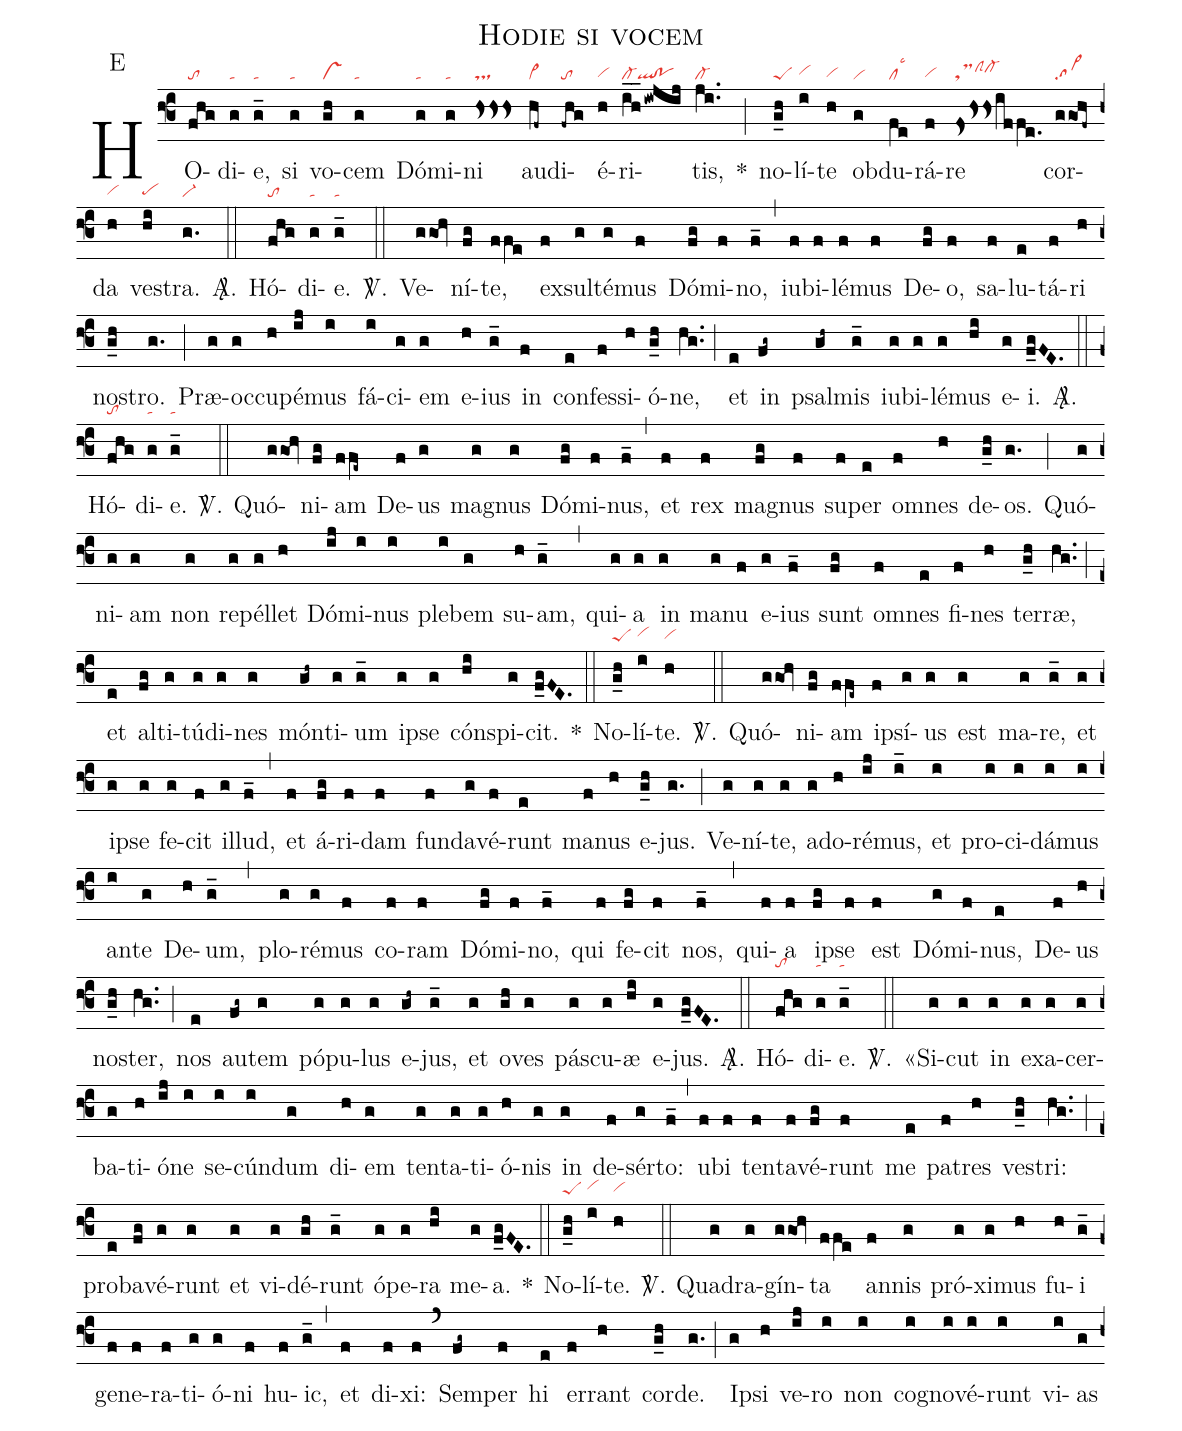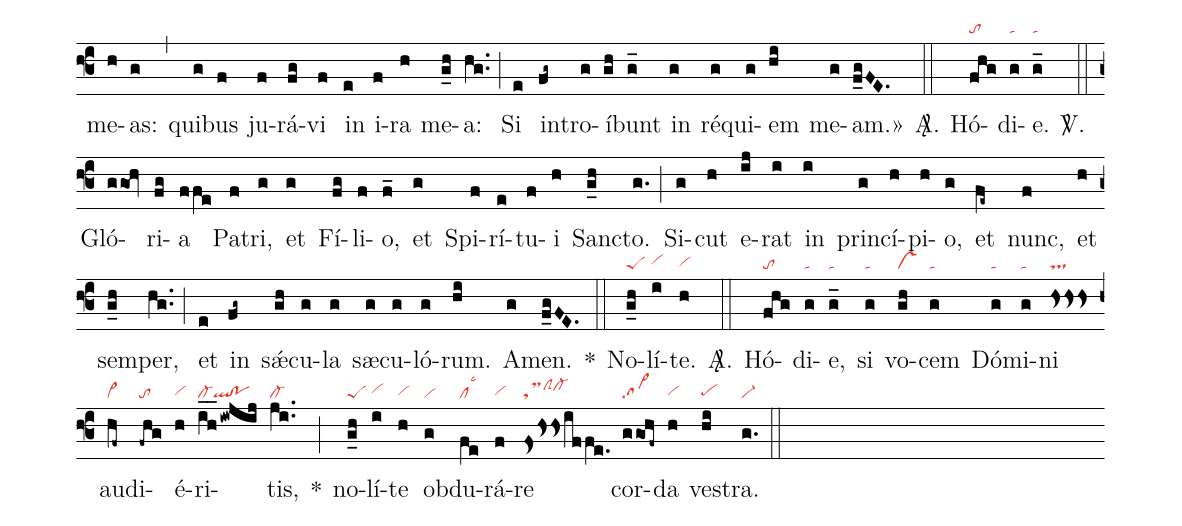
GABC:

name: Hodie si vocem;
annotation: E;
nabc-lines: 1;
%%
(f3)
HO(fhg|to)di(g|ta)e,(g_|ta) si(g|ta) vo(gh|vs)cem(g|ta) Dó(g|ta)mi(g|ta)ni(hs<hs<hs<|ts) au(hf~|vi>)di(-fhg|to)é(h|vihg)ri(i_h_iwjij|cl-ql!po)tis,(ji..|cl-) *(;)
no(g_h|peS)lí(i|vihh)te(h|vihg) ob(g|vi)du(fe|cllsc3)rá(f|vihg)re(fs<hs<hs<iffe.|tsMclShicl-hi) cor(ggohf~|sa>)da(h|vihg) ve(hi|pehg)stra.(g.|vi-) <sp>A/</sp>.(::)

Hó(fhg|to)di(g|ta)e.(g_|ta) <sp>V/</sp>.(::)

Ve(g/goh)ní(fg)te,(f/fe) ex(f)sul(g)té(g)mus(f) Dó(fg)mi(f)no,(f_) (,)
iu(f)bi(f)lé(f)mus(f) De(fg)o,(f) sa(f)lu(e)tá(f)ri(h) no(g_h)stro.(g.) (;)
Præ(g)oc(g)cu(h)pé(ij)mus(i) fá(i)ci(g)em(g) e(h)ius(g_) in(f) con(e)fes(f)si(h)ó(g_h)ne,(hg..) (;)
et(e) in(fg~) psal(gh~)mis(g_) iu(g)bi(g)lé(g)mus(hi) e(g)i.(f_gFE.) <sp>A/</sp>.(::)

Hó(fhg|to)di(g|ta)e.(g_|ta) <sp>V/</sp>.(::)

Quó(g/goh)ni(fg)am(f/fe~) De(f)us(g) ma(g)gnus(g) Dó(fg)mi(f)nus,(f_) (,)
et(f) rex(f) ma(fg)gnus(f) su(f)per(e) om(f)nes(h) de(g_h)os.(g.) (;)
Quó(g)ni(g)am(g) non(g) re(g)pél(g)let(h) Dó(ij)mi(i)nus(i) ple(i)bem(g) su(h)am,(g_) (,)
qui(g)a(g) in(g) ma(g)nu(f) e(g)ius(f_) sunt(fg) om(f)nes(e) fi(f)nes(h) ter(g_h)ræ,(hg..) (;)
et(e) al(fg)ti(g)tú(g)di(g)nes(g) món(gh~)ti(g)um(g_) i(g)pse(g) cón(hi)spi(g)cit.(f_gFE.) *(::)

No(g_h|peS)lí(i|vihh)te.(h|vihg) <sp>V/</sp>.(::)

Quó(g/goh)ni(fg)am(f/fe~) i(f)psí(g)us(g) est(g) ma(g)re,(g_) et(g) i(g)pse(g) fe(g)cit(f) il(g)lud,(f_) (,)
et(f) á(fg)ri(f)dam(f) fun(f)da(g)vé(f)runt(e) ma(f)nus(h) e(g_h)jus.(g.) (;)
Ve(g)ní(g)te,(g) a(g)do(h)ré(ij)mus,(i_) et(i) pro(i)ci(i)dá(i)mus(i) an(i)te(g) De(h)um,(g_) (,)
plo(g)ré(g)mus(f) co(f)ram(f) Dó(fg)mi(f)no,(f_) qui(f) fe(fg)cit(f) nos,(f_) (,)
qui(f)a(f) i(fg)pse(f) est(f) Dó(g)mi(f)nus,(e) De(f)us(h) no(g_h)ster,(hg..) (;)
nos(e) au(fg~)tem(g) pó(g)pu(g)lus(g) e(gh~)jus,(g_) et(g) o(gh)ves(g) pá(g)scu(g)æ(hi) e(g)jus.(f_gFE.) <sp>A/</sp>.(::)

Hó(fhg|to)di(g|ta)e.(g_|ta) <sp>V/</sp>.(::)

«Si(g)cut(g) in(g) e(g)xa(g)cer(g)ba(g)ti(h)ó(ij)ne(i) se(i)cún(i)dum(g) di(h)em(g) ten(g)ta(g)ti(g)ó(h)nis(g) in(g) de(f)sér(g)to:(f_) (,)
u(f)bi(f) ten(f)ta(f)vé(fg)runt(f) me(e) pa(f)tres(h) ve(g_h)stri:(hg..) (;)
pro(e)ba(fg)vé(g)runt(g) et(g) vi(g)dé(gh)runt(g_) ó(g)pe(g)ra(hi) me(g)a.(f_gFE.) *(::)

No(g_h|peS)lí(i|vihh)te.(h|vihg) <sp>V/</sp>.(::)

Qua(g)dra(g)gín(g/goh)ta(f/fe) an(f)nis(g) pró(g)xi(g)mus(h) fu(h)i(g_) ge(f)ne(f)ra(f)ti(g)ó(g)ni(f) hu(f)ic,(g_) (,)
et(f) di(f)xi:(f) (`)
Sem(fg~)per(f) hi(e) er(f)rant(h) cor(g_h)de.(g.) (;)
I(g)psi(h) ve(ij)ro(i) non(i) co(i)gno(i)vé(i)runt(i) vi(i)as(g) me(h)as:(g) (,)
qui(g)bus(f) ju(f)rá(fg)vi(f) in(e) i(f)ra(h) me(g_h)a:(hg..) (;)
Si(e) in(fg~)tro(g)í(gh)bunt(g_) in(g) ré(g)qui(g)em(hi) me(g)am.»(f_gFE.) <sp>A/</sp>.(::)

Hó(fhg|to)di(g|ta)e.(g_|ta) <sp>V/</sp>.(::)

Gló(g/goh)ri(fg)a(f/fe) Pa(f)tri,(g) et(g) Fí(fg)li(f)o,(f_) et(g) Spi(f)rí(e)tu(f)i(h) San(g_h)cto.(g.) (;)
Si(g)cut(h) e(ij)rat(i) in(i) prin(g)cí(h)pi(h)o,(g) et(fe~) nunc,(f) et(h) sem(g_h)per,(hg..) (;)
et(e) in(fg~) sǽ(gh)cu(g)la(g) sæ(g)cu(g)ló(g)rum.(hi) A(g)men.(f_gFE.) *(::)

No(g_h|peS)lí(i|vihh)te.(h|vihg) <sp>A/</sp>.(::)

Hó(fhg|to)di(g|ta)e,(g_|ta) si(g|ta) vo(gh|vs)cem(g|ta) Dó(g|ta)mi(g|ta)ni(hs<hs<hs<|ts) au(hf~|vi>)di(-fhg|to)é(h|vihg)ri(i_h_iwjij|cl-ql!po)tis,(ji..|cl-) *(;)
no(g_h|peS)lí(i|vihh)te(h|vihg) ob(g|vi)du(fe|cllsc3)rá(f|vihg)re(fs<hs<hs<iffe.|tsMclShicl-hi) cor(ggohf~|sa>)da(h|vihg) ve(hi|pehg)stra.(g.|vi-) (::)
